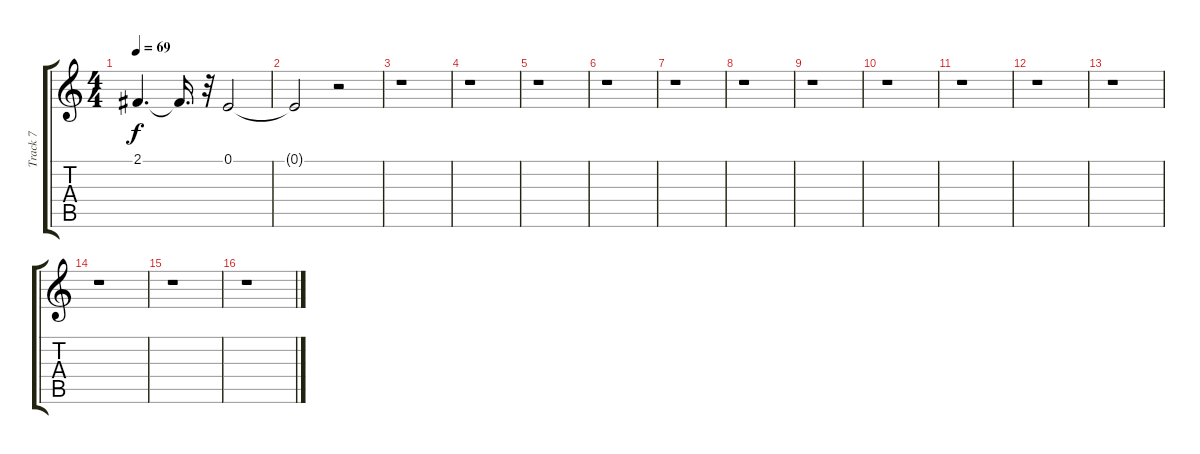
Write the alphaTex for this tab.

\track ("Track 7" "Track 7") {instrument frenchhorn}
\staff {score tabs}
\tuning (E4 B3 G3 D3 A2 E2) {hide}
\ts (4 4)
\tempo 69
\clef g2
\ks c
2.1.4{d dy f} 2.1{t}.16{d} r.32 0.1.2 |
0.1{t}.2 r.2 |
r.1 |
r.1 |
r.1 |
r.1 |
r.1 |
r.1 |
r.1 |
r.1 |
r.1 |
r.1 |
r.1 |
r.1 |
r.1 |
r.1
